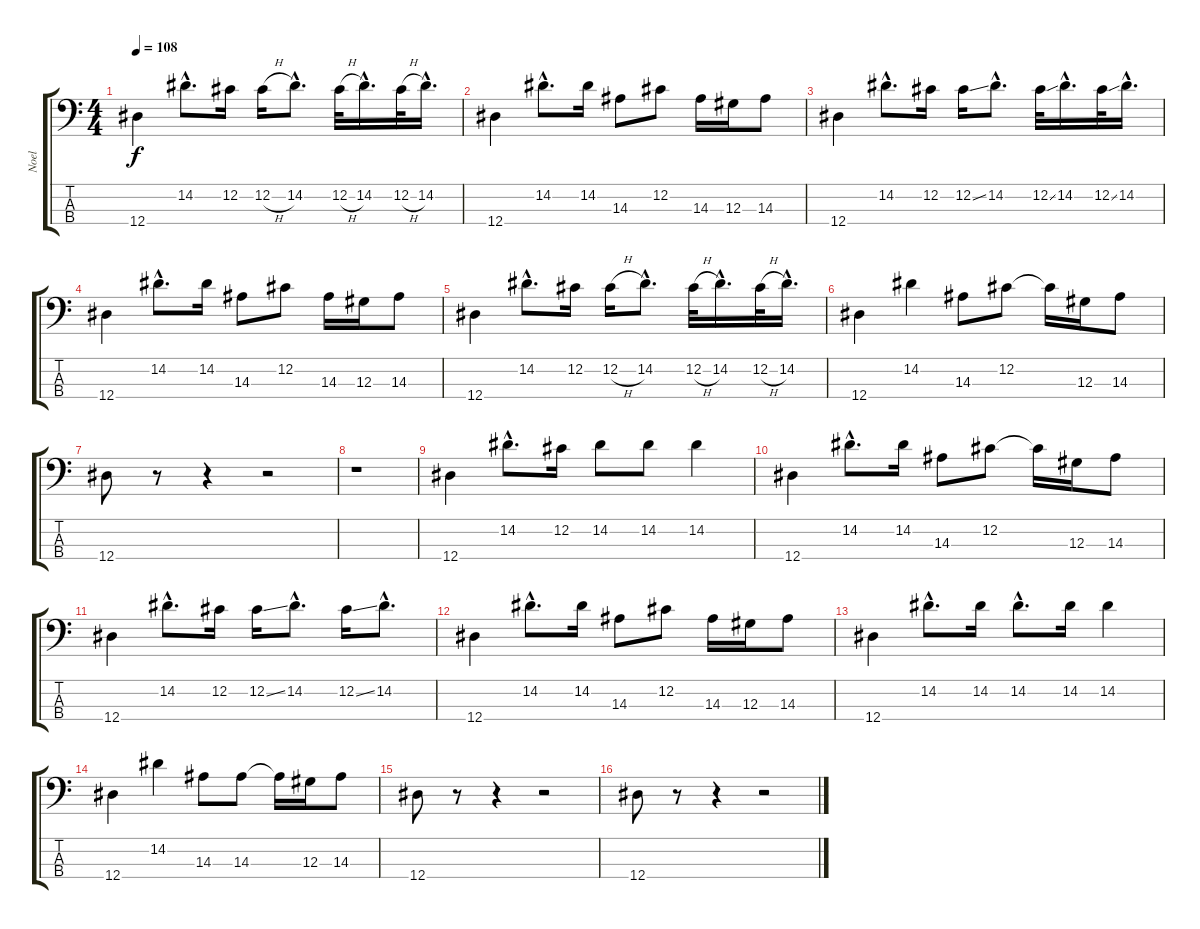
\track ("Noel" "Noel") {instrument electricbassfinger}
\staff {score tabs}
\tuning (Gb2 Db2 Ab1 Eb1) {hide}
\ts (4 4)
\tempo 108
\clef f4
\ks c
12.4.4{dy f} 14.2{hac}.8{d} 12.2.16 12.2{h}.16 14.2{hac}.8{d} 12.2{h}.32 14.2{hac}.16{d} 12.2{h}.32 14.2{hac}.16{d} |
12.4.4 14.2{hac}.8{d} 14.2.16 14.3.8 12.2.8 14.3.16 12.3.16 14.3.8 |
12.4.4 14.2{hac}.8{d} 12.2.16 12.2{ss}.16 14.2{hac}.8{d} 12.2{ss}.32 14.2{hac}.16{d} 12.2{ss}.32 14.2{hac}.16{d} |
12.4.4 14.2{hac}.8{d} 14.2.16 14.3.8 12.2.8 14.3.16 12.3.16 14.3.8 |
12.4.4 14.2{hac}.8{d} 12.2.16 12.2{h}.16 14.2{hac}.8{d} 12.2{h}.32 14.2{hac}.16{d} 12.2{h}.32 14.2{hac}.16{d} |
12.4.4 14.2.4 14.3.8 12.2.8 12.2{t}.16 12.3.16 14.3.8 |
12.4.8 r.8 r.4 r.2 |
r.1 |
12.4.4 14.2{hac}.8{d} 12.2.16 14.2.8 14.2.8 14.2.4 |
12.4.4 14.2{hac}.8{d} 14.2.16 14.3.8 12.2.8 12.2{t}.16 12.3.16 14.3.8 |
12.4.4 14.2{hac}.8{d} 12.2.16 12.2{ss}.16 14.2{hac}.8{d} 12.2{ss}.16 14.2{hac}.8{d} |
12.4.4 14.2{hac}.8{d} 14.2.16 14.3.8 12.2.8 14.3.16 12.3.16 14.3.8 |
12.4.4 14.2{hac}.8{d} 14.2.16 14.2{hac}.8{d} 14.2.16 14.2.4 |
12.4.4 14.2.4 14.3.8 14.3.8 14.3{t}.16 12.3.16 14.3.8 |
12.4.8 r.8 r.4 r.2 |
12.4.8 r.8 r.4 r.2
